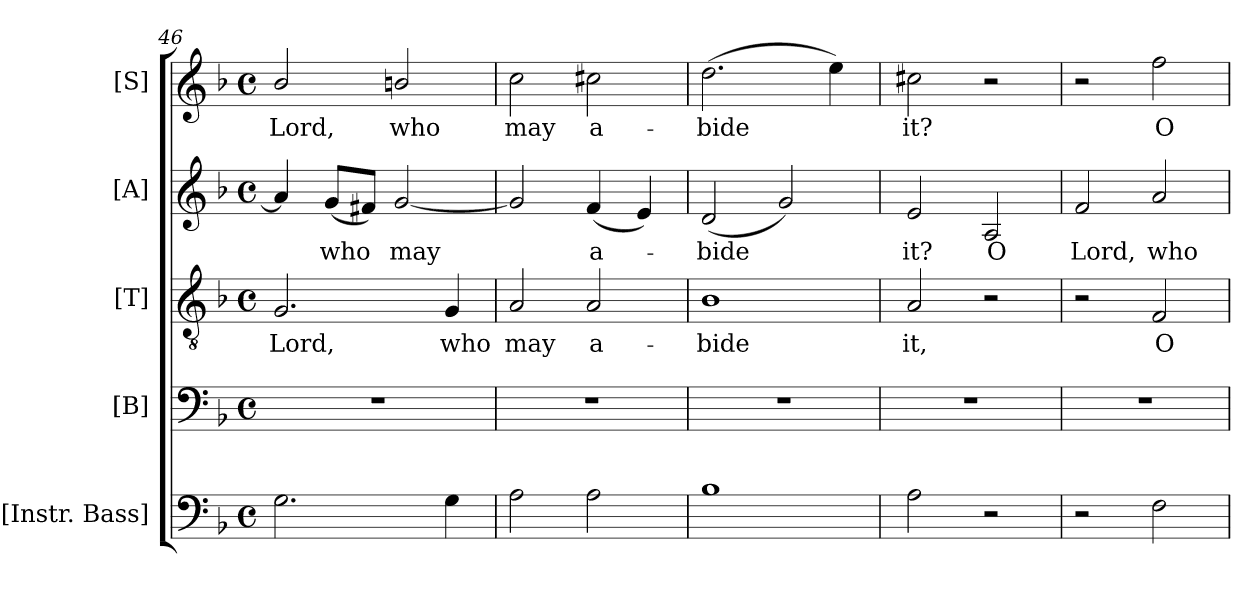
**kern	**kern	**kern	**text	**kern	**text	**kern	**text
*part5	*part4	*part3	*part3	*part2	*part2	*part1	*part1
*staff5	*staff4	*staff3	*staff3	*staff2	*staff2	*staff1	*staff1
*I"[Instr. Bass]	*I"[B]	*I"[T]	*	*I"[A]	*	*I"[S]	*
*I'[Instr. Bass]	*I'[B]	*I'[T]	*	*I'[A]	*	*I'[S]	*
!!LO:LB:g=z
*clefF4	*clefF4	*clefGv2	*	*clefG2	*	*clefG2	*
*	*	*ITrd7c12	*	*	*	*	*
*k[b-]	*k[b-]	*k[b-]	*	*k[b-]	*	*k[b-]	*
*d:	*d:	*d:	*	*d:	*	*d:	*
*M4/4	*M4/4	*M4/4	*	*M4/4	*	*M4/4	*
*met(c)	*met(c)	*met(c)	*	*met(c)	*	*met(c)	*
=46	=46	=46	=46	=46	=46	=46	=46
!	!	!	!LO:LY:b:color=#000000	!	!	!	!
!	!	!	!	!	!	!	!LO:LY:b:color=#000000
2.Gi\	1r	2.GGi/	Lord,	4ai/]	.	2b-i/	Lord,
!	!	!	!	!	!LO:LY:b:color=#000000	!	!
.	.	.	.	(8gi/L	who	.	.
.	.	.	.	8f#Xi/J)	.	.	.
!	!	!	!	!	!LO:LY:b:color=#000000	!	!
!	!	!	!	!	!	!	!LO:LY:b:color=#000000
.	.	.	.	[2gi/	may	2bni/	who
!	!	!	!LO:LY:b:color=#000000	!	!	!	!
4Gi\	.	4GGi/	who	.	.	.	.
=47	=47	=47	=47	=47	=47	=47	=47
!	!	!	!LO:LY:b:color=#000000	!	!	!	!
!	!	!	!	!	!	!	!LO:LY:b:color=#000000
2Ai\	1r	2AAi/	may	2gi/]	.	2cci\	may
!	!	!	!LO:LY:b:color=#000000	!	!	!	!
!	!	!	!	!	!LO:LY:b:color=#000000	!	!
!	!	!	!	!	!	!	!LO:LY:b:color=#000000
2Ai\	.	2AAi/	a-	(4fi/	a-	2cc#Xi\	a-
.	.	.	.	4ei/)	.	.	.
=48	=48	=48	=48	=48	=48	=48	=48
!	!	!	!LO:LY:b:color=#000000	!	!	!	!
!	!	!	!	!	!LO:LY:b:color=#000000	!	!
!	!	!	!	!	!	!	!LO:LY:b:color=#000000
1B-i	1r	1BB-i	-bide	(2di/	-bide	(2.ddi\	-bide
.	.	.	.	2gi/)	.	.	.
.	.	.	.	.	.	4eei\)	.
=49	=49	=49	=49	=49	=49	=49	=49
!	!	!	!LO:LY:b:color=#000000	!	!	!	!
!	!	!	!	!	!LO:LY:b:color=#000000	!	!
!	!	!	!	!	!	!	!LO:LY:b:color=#000000
2Ai\	1r	2AAi/	it,	2ei/	it?	2cc#Xi\	it?
!	!	!	!	!	!LO:LY:b:color=#000000	!	!
2r	.	2r	.	2Ai/	O	2r	.
=50	=50	=50	=50	=50	=50	=50	=50
!	!	!	!	!	!LO:LY:b:color=#000000	!	!
2r	1r	2r	.	2fi/	Lord,	2r	.
!	!	!	!LO:LY:b:color=#000000	!	!	!	!
!	!	!	!	!	!LO:LY:b:color=#000000	!	!
!	!	!	!	!	!	!	!LO:LY:b:color=#000000
2Fi\	.	2FFi/	O	2ai/	who	2ffi\	O
=	=	=	=	=	=	=	=
*-	*-	*-	*-	*-	*-	*-	*-
